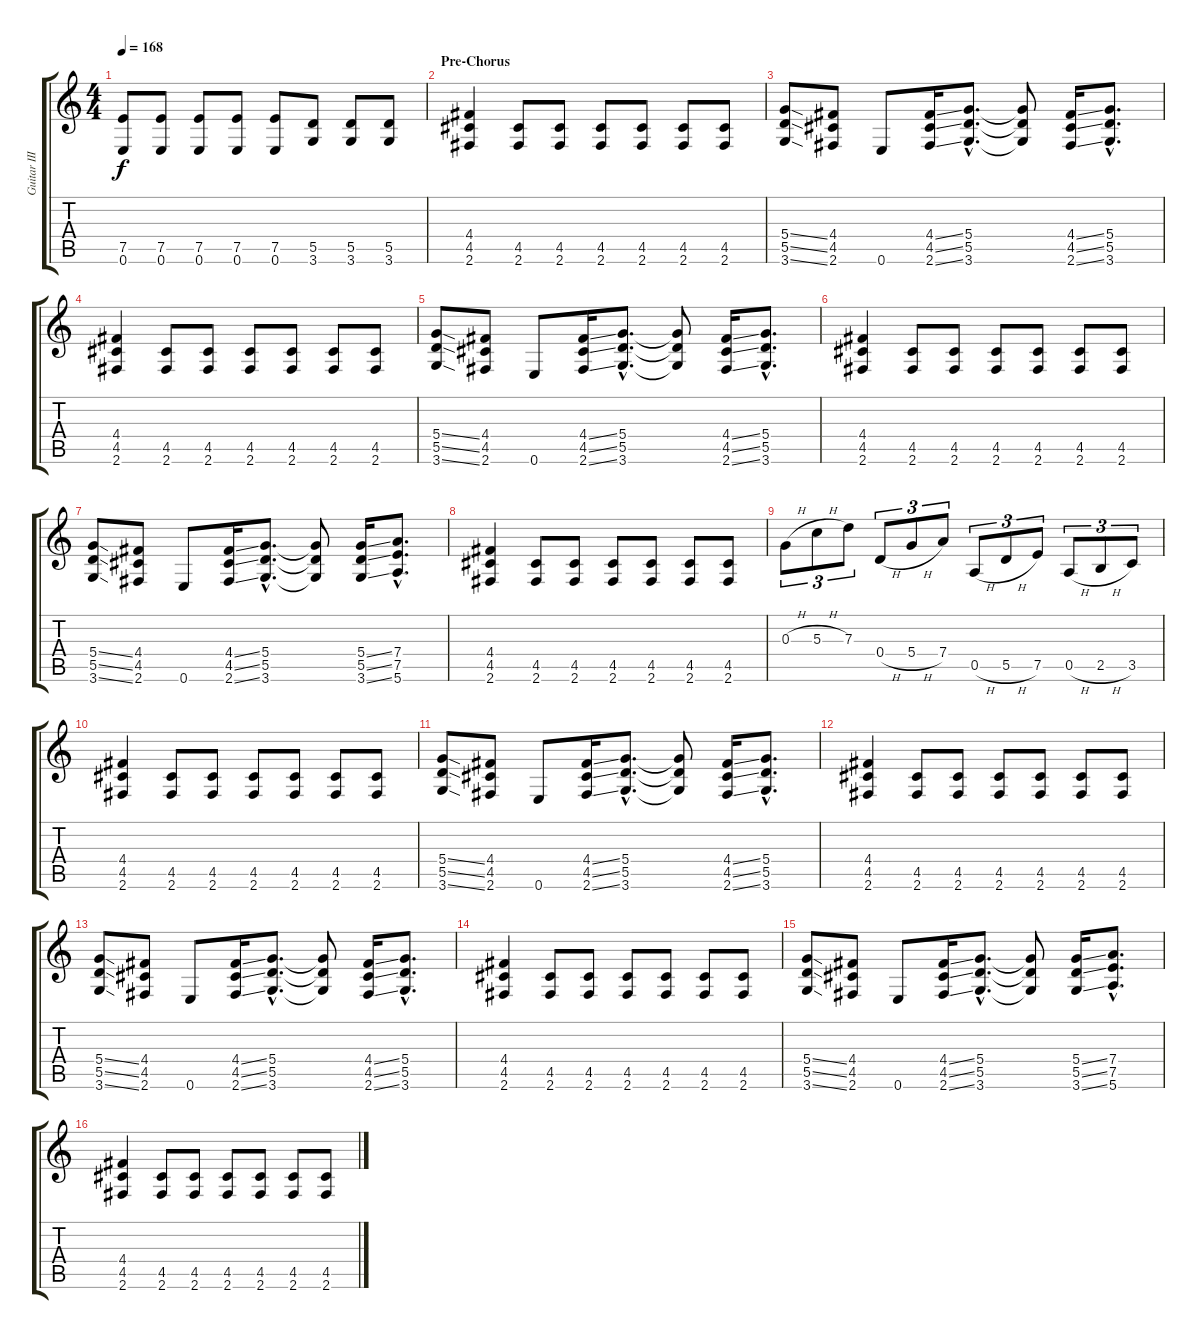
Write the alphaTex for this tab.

\track ("Guitar III" "Guitar III") {instrument distortionguitar}
\staff {score tabs}
\tuning (E4 B3 G3 D3 A2 E2) {hide}
\ts (4 4)
\tempo 168
\clef g2
\ks c
(7.5 0.6).8{dy f} (7.5 0.6).8 (7.5 0.6).8 (7.5 0.6).8 (7.5 0.6).8 (5.5 3.6).8 (5.5 3.6).8 (5.5 3.6).8 |
\section ("" "Pre-Chorus")
(4.4 4.5 2.6).4 (4.5 2.6).8 (4.5 2.6).8 (4.5 2.6).8 (4.5 2.6).8 (4.5 2.6).8 (4.5 2.6).8 |
(5.4{ss} 5.5{ss} 3.6{ss}).8 (4.4 4.5 2.6).8 0.6.8 (4.4{ss} 4.5{ss} 2.6{ss}).16 (5.4{hac} 5.5{hac} 3.6{hac}).8{d} (5.4{t} 5.5{t} 3.6{t}).8 (4.4{ss} 4.5{ss} 2.6{ss}).16 (5.4{hac} 5.5{hac} 3.6{hac}).8{d} |
(4.4 4.5 2.6).4 (4.5 2.6).8 (4.5 2.6).8 (4.5 2.6).8 (4.5 2.6).8 (4.5 2.6).8 (4.5 2.6).8 |
(5.4{ss} 5.5{ss} 3.6{ss}).8 (4.4 4.5 2.6).8 0.6.8 (4.4{ss} 4.5{ss} 2.6{ss}).16 (5.4{hac} 5.5{hac} 3.6{hac}).8{d} (5.4{t} 5.5{t} 3.6{t}).8 (4.4{ss} 4.5{ss} 2.6{ss}).16 (5.4{hac} 5.5{hac} 3.6{hac}).8{d} |
(4.4 4.5 2.6).4 (4.5 2.6).8 (4.5 2.6).8 (4.5 2.6).8 (4.5 2.6).8 (4.5 2.6).8 (4.5 2.6).8 |
(5.4{ss} 5.5{ss} 3.6{ss}).8 (4.4 4.5 2.6).8 0.6.8 (4.4{ss} 4.5{ss} 2.6{ss}).16 (5.4{hac} 5.5{hac} 3.6{hac}).8{d} (5.4{t} 5.5{t} 3.6{t}).8 (5.4{ss} 5.5{ss} 3.6{ss}).16 (7.4{hac} 7.5{hac} 5.6{hac}).8{d} |
(4.4 4.5 2.6).4 (4.5 2.6).8 (4.5 2.6).8 (4.5 2.6).8 (4.5 2.6).8 (4.5 2.6).8 (4.5 2.6).8 |
0.3{h}.8{tu (3 2)} 5.3{h}.8{tu (3 2)} 7.3.8{tu (3 2)} 0.4{h}.8{tu (3 2)} 5.4{h}.8{tu (3 2)} 7.4.8{tu (3 2)} 0.5{h}.8{tu (3 2)} 5.5{h}.8{tu (3 2)} 7.5.8{tu (3 2)} 0.5{h}.8{tu (3 2)} 2.5{h}.8{tu (3 2)} 3.5.8{tu (3 2)} |
(4.4 4.5 2.6).4 (4.5 2.6).8 (4.5 2.6).8 (4.5 2.6).8 (4.5 2.6).8 (4.5 2.6).8 (4.5 2.6).8 |
(5.4{ss} 5.5{ss} 3.6{ss}).8 (4.4 4.5 2.6).8 0.6.8 (4.4{ss} 4.5{ss} 2.6{ss}).16 (5.4{hac} 5.5{hac} 3.6{hac}).8{d} (5.4{t} 5.5{t} 3.6{t}).8 (4.4{ss} 4.5{ss} 2.6{ss}).16 (5.4{hac} 5.5{hac} 3.6{hac}).8{d} |
(4.4 4.5 2.6).4 (4.5 2.6).8 (4.5 2.6).8 (4.5 2.6).8 (4.5 2.6).8 (4.5 2.6).8 (4.5 2.6).8 |
(5.4{ss} 5.5{ss} 3.6{ss}).8 (4.4 4.5 2.6).8 0.6.8 (4.4{ss} 4.5{ss} 2.6{ss}).16 (5.4{hac} 5.5{hac} 3.6{hac}).8{d} (5.4{t} 5.5{t} 3.6{t}).8 (4.4{ss} 4.5{ss} 2.6{ss}).16 (5.4{hac} 5.5{hac} 3.6{hac}).8{d} |
(4.4 4.5 2.6).4 (4.5 2.6).8 (4.5 2.6).8 (4.5 2.6).8 (4.5 2.6).8 (4.5 2.6).8 (4.5 2.6).8 |
(5.4{ss} 5.5{ss} 3.6{ss}).8 (4.4 4.5 2.6).8 0.6.8 (4.4{ss} 4.5{ss} 2.6{ss}).16 (5.4{hac} 5.5{hac} 3.6{hac}).8{d} (5.4{t} 5.5{t} 3.6{t}).8 (5.4{ss} 5.5{ss} 3.6{ss}).16 (7.4{hac} 7.5{hac} 5.6{hac}).8{d} |
(4.4 4.5 2.6).4 (4.5 2.6).8 (4.5 2.6).8 (4.5 2.6).8 (4.5 2.6).8 (4.5 2.6).8 (4.5 2.6).8
